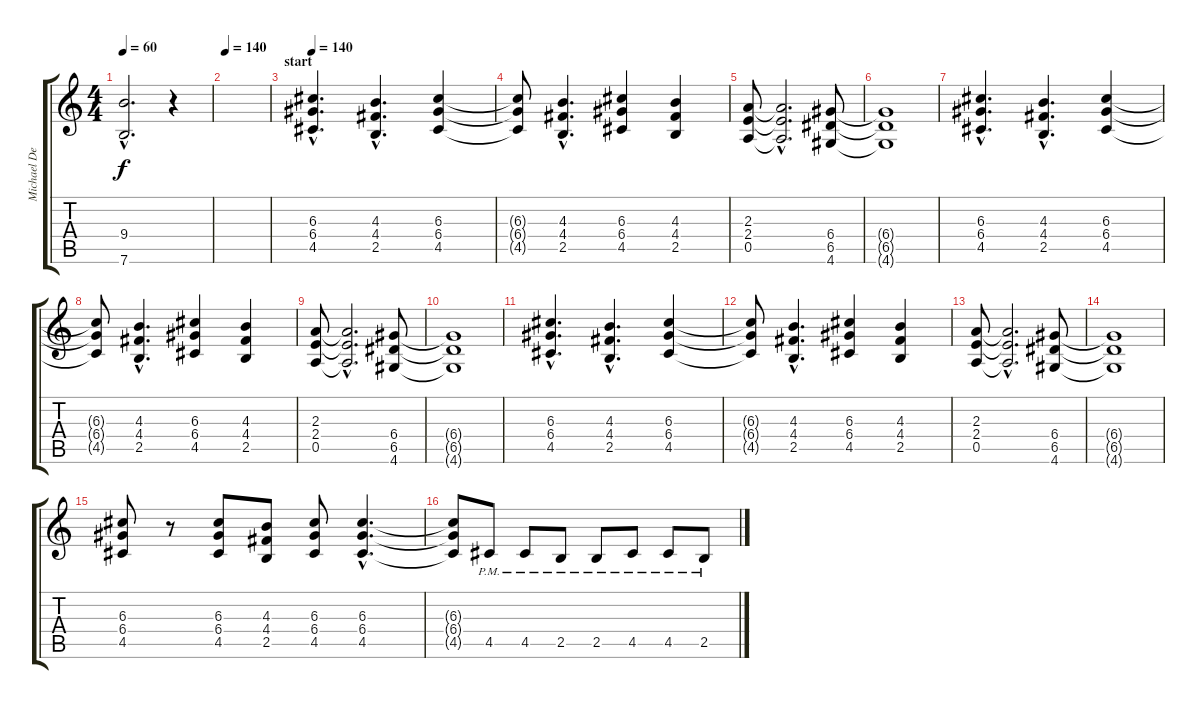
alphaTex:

\track ("Michael Denner" "Michael De") {instrument distortionguitar}
\staff {score tabs}
\tuning (E4 B3 G3 D3 A2 E2) {hide}
\ts (4 4)
\tempo 60
\clef g2
\ks c
(9.4{hac t} 7.6{hac t}).2{d dy f} r.4 |
\tempo 140
|
\section ("" "start")
\tempo 140
(6.3{hac} 6.4{hac} 4.5{hac}).4{d volume 13} (4.3{hac} 4.4{hac} 2.5{hac}).4{d} (6.3 6.4 4.5).4 |
(6.3{t} 6.4{t} 4.5{t}).8 (4.3{hac} 4.4{hac} 2.5{hac}).4{d} (6.3 6.4 4.5).4 (4.3 4.4 2.5).4 |
(2.3 2.4 0.5).8 (2.3{hac t} 2.4{hac t} 0.5{hac t}).2{d} (6.4 6.5 4.6).8 |
(6.4{t} 6.5{t} 4.6{t}).1 |
(6.3{hac} 6.4{hac} 4.5{hac}).4{d} (4.3{hac} 4.4{hac} 2.5{hac}).4{d} (6.3 6.4 4.5).4 |
(6.3{t} 6.4{t} 4.5{t}).8 (4.3{hac} 4.4{hac} 2.5{hac}).4{d} (6.3 6.4 4.5).4 (4.3 4.4 2.5).4 |
(2.3 2.4 0.5).8 (2.3{hac t} 2.4{hac t} 0.5{hac t}).2{d} (6.4 6.5 4.6).8 |
(6.4{t} 6.5{t} 4.6{t}).1 |
(6.3{hac} 6.4{hac} 4.5{hac}).4{d} (4.3{hac} 4.4{hac} 2.5{hac}).4{d} (6.3 6.4 4.5).4 |
(6.3{t} 6.4{t} 4.5{t}).8 (4.3{hac} 4.4{hac} 2.5{hac}).4{d} (6.3 6.4 4.5).4 (4.3 4.4 2.5).4 |
(2.3 2.4 0.5).8 (2.3{hac t} 2.4{hac t} 0.5{hac t}).2{d} (6.4 6.5 4.6).8 |
(6.4{t} 6.5{t} 4.6{t}).1 |
(6.3 6.4 4.5).8{volume 15} r.8 (6.3 6.4 4.5).8 (4.3 4.4 2.5).8 (6.3 6.4 4.5).8 (6.3{hac} 6.4{hac} 4.5{hac}).4{d} |
(6.3{t} 6.4{t} 4.5{t}).8 4.5{pm}.8 4.5{pm}.8 2.5{pm}.8 2.5{pm}.8 4.5{pm}.8 4.5{pm}.8 2.5{pm}.8
